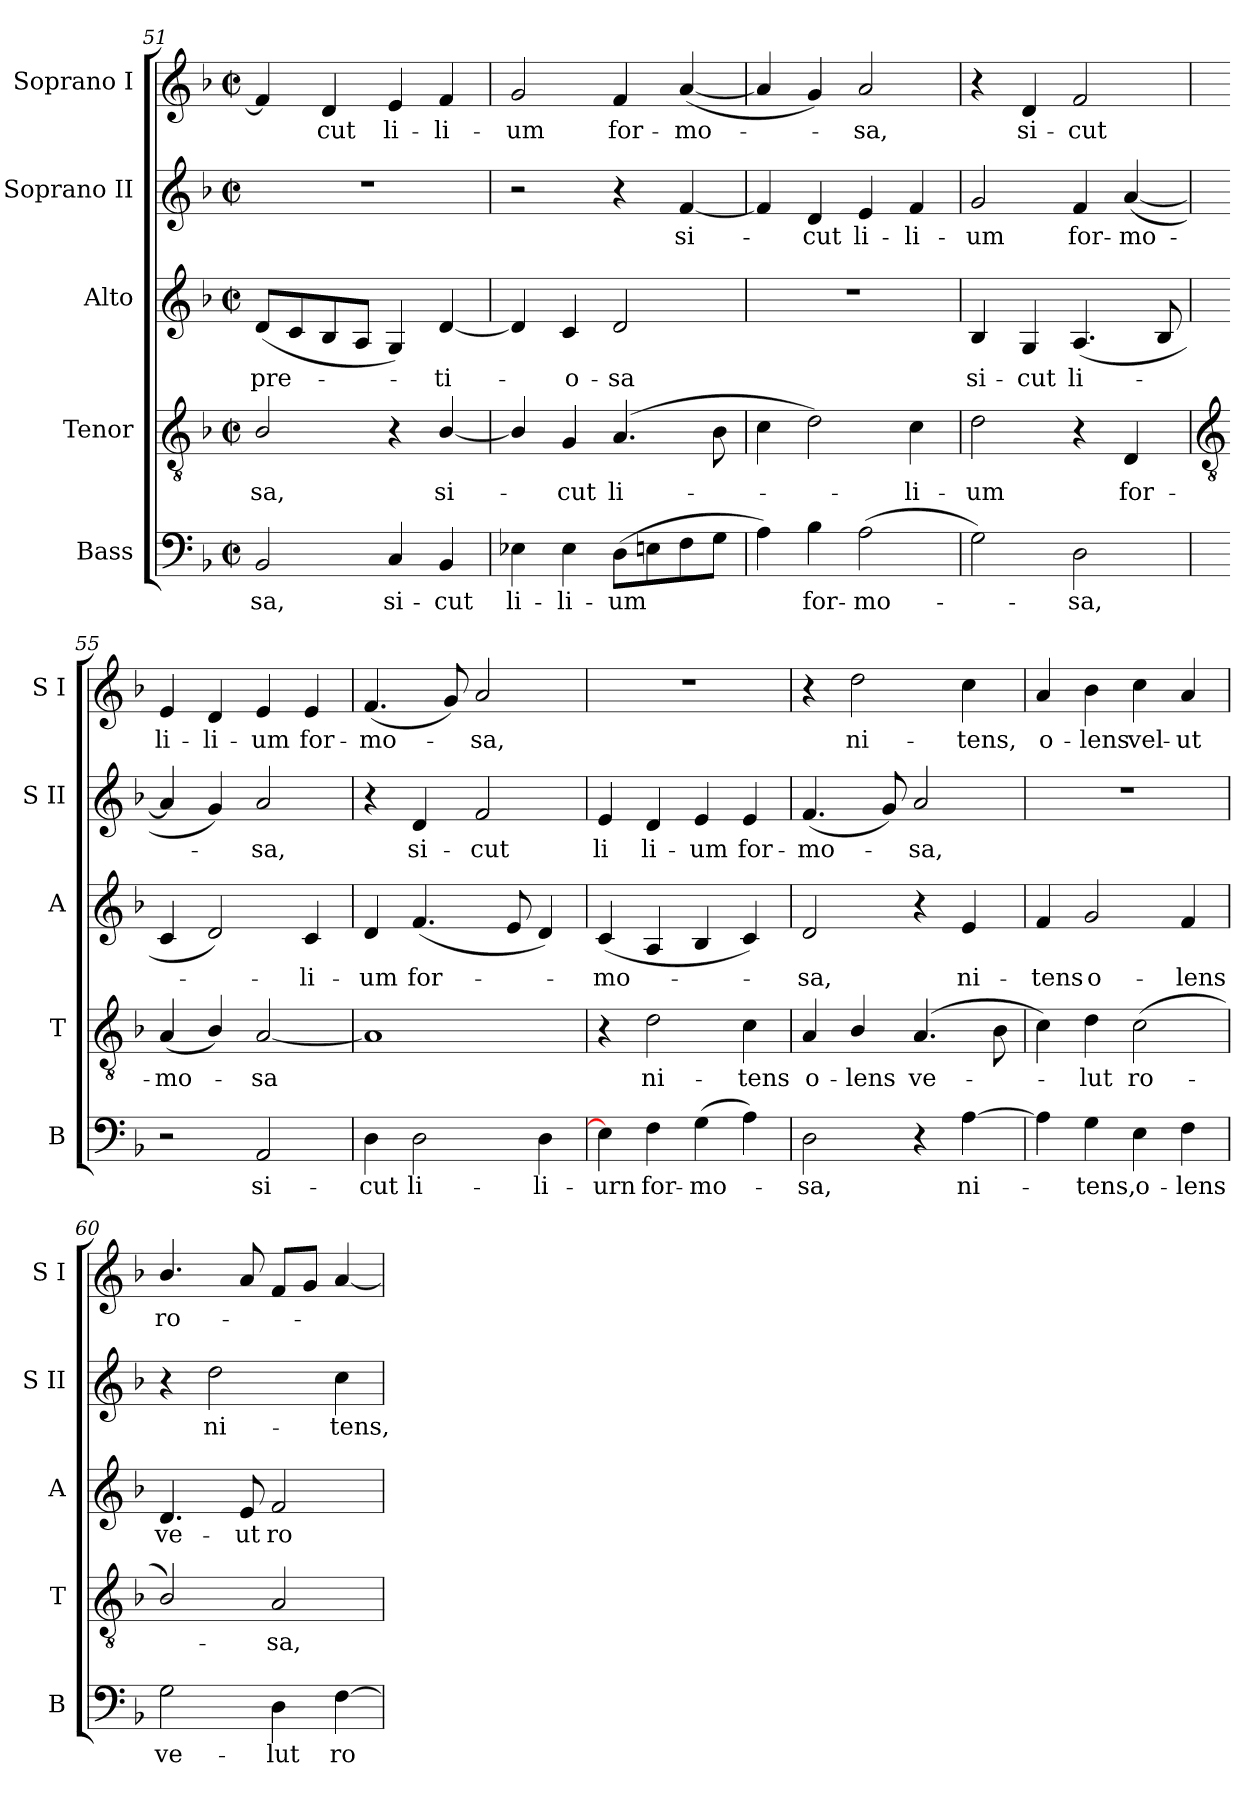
**kern	**text	**kern	**text	**kern	**text	**kern	**text	**kern	**text
*part5	*part5	*part4	*part4	*part3	*part3	*part2	*part2	*part1	*part1
*staff5	*staff5	*staff4	*staff4	*staff3	*staff3	*staff2	*staff2	*staff1	*staff1
*I"Bass	*	*I"Tenor	*	*I"Alto	*	*I"Soprano II	*	*I"Soprano I	*
*I'B	*	*I'T	*	*I'A	*	*I'S II	*	*I'S I	*
*clefF4	*	*clefGv2	*	*clefG2	*	*clefG2	*	*clefG2	*
*k[b-]	*	*k[b-]	*	*k[b-]	*	*k[b-]	*	*k[b-]	*
*F:	*	*F:	*	*F:	*	*F:	*	*F:	*
*M2/2	*	*M2/2	*	*M2/2	*	*M2/2	*	*M2/2	*
*met(c|)	*	*met(c|)	*	*met(c|)	*	*met(c|)	*	*met(c|)	*
=51	=51	=51	=51	=51	=51	=51	=51	=51	=51
!	!LO:LY:b	!	!LO:LY:b	!	!LO:LY:b	!	!	!	!
2BB-	-sa,	2B-/	sa,	(<8dL	pre-	1r	.	4f]	.
.	.	.	.	8c	.	.	.	.	.
!	!	!	!	!	!	!	!	!	!LO:LY:b
.	.	.	.	8B-	.	.	.	4d	cut
.	.	.	.	8AJ	.	.	.	.	.
!	!LO:LY:b	!	!	!	!	!	!	!	!LO:LY:b
4C	si-	4r	.	4G)	.	.	.	4e	li-
!	!LO:LY:b	!	!LO:LY:b	!	!LO:LY:b	!	!	!	!LO:LY:b
4BB-	-cut	[4B-/	si-	[4d	ti-	.	.	4f	-li-
=52	=52	=52	=52	=52	=52	=52	=52	=52	=52
!	!LO:LY:b	!	!	!	!	!	!	!	!LO:LY:b
4E-X	li-	4B-/]	.	4d]	.	2r	.	2g	-um
!	!LO:LY:b	!	!LO:LY:b	!	!LO:LY:b	!	!	!	!
4E-	-li-	4G	cut	4c	o-	.	.	.	.
!	!LO:LY:b	!	!LO:LY:b	!	!LO:LY:b	!	!	!	!LO:LY:b
(>8DL	-um	(>4.A	li-	2d	-sa	4r	.	4f	for-
8En	.	.	.	.	.	.	.	.	.
!	!	!	!	!	!	!	!LO:LY:b	!	!LO:LY:b
8F	.	.	.	.	.	[4f	si-	(<[4a	-mo-
8GJ	.	8B-	.	.	.	.	.	.	.
=53	=53	=53	=53	=53	=53	=53	=53	=53	=53
4A)	.	4c	.	1r	.	4f]	.	4a]	.
!	!LO:LY:b	!	!	!	!	!	!LO:LY:b	!	!
4B-	for-	2d)	.	.	.	4d	cut	4g)	.
!	!LO:LY:b	!	!	!	!	!	!LO:LY:b	!	!LO:LY:b
(>2A	-mo-	.	.	.	.	4e	li-	2a	sa,
!	!	!	!LO:LY:b	!	!	!	!LO:LY:b	!	!
.	.	4c	li-	.	.	4f	-li-	.	.
=54	=54	=54	=54	=54	=54	=54	=54	=54	=54
!	!	!	!LO:LY:b	!	!LO:LY:b	!	!LO:LY:b	!	!
2G)	.	2d	-um	4B-	si-	2g	-um	4r	.
!	!	!	!	!	!LO:LY:b	!	!	!	!LO:LY:b
.	.	.	.	4G	-cut	.	.	4d	si-
!	!LO:LY:b	!	!	!	!LO:LY:b	!	!LO:LY:b	!	!LO:LY:b
2D	sa,	4r	.	(<4.A	li-	4f	for-	2f	-cut
!	!	!	!LO:LY:b	!	!	!	!LO:LY:b	!	!
.	.	4D	for-	.	.	(<[4a	-mo-	.	.
.	.	.	.	8B-	.	.	.	.	.
!!LO:LB:g=z
=55	=55	=55	=55	=55	=55	=55	=55	=55	=55
*	*	*clefGv2	*	*	*	*	*	*	*
!	!	!	!LO:LY:b	!	!	!	!	!	!LO:LY:b
2r	.	(<4A	-mo-	4c	.	4a]	.	4e	li-
!	!	!	!	!	!	!	!	!	!LO:LY:b
.	.	4B-/)	.	2d)	.	4g)	.	4d	-li-
!	!LO:LY:b	!	!LO:LY:b	!	!	!	!LO:LY:b	!	!LO:LY:b
2AA	si-	[2A	sa	.	.	2a	sa,	4e	-um
!	!	!	!	!	!LO:LY:b	!	!	!	!LO:LY:b
.	.	.	.	4c	li-	.	.	4e	for-
=56	=56	=56	=56	=56	=56	=56	=56	=56	=56
!	!LO:LY:b	!	!	!	!LO:LY:b	!	!	!	!LO:LY:b
4D	-cut	1A]	.	4d	-um	4r	.	(<4.f	-mo-
!	!LO:LY:b	!	!	!	!LO:LY:b	!	!LO:LY:b	!	!
2D	li-	.	.	(<4.f	for-	4d	si-	.	.
.	.	.	.	.	.	.	.	8g)	.
!	!	!	!	!	!	!	!LO:LY:b	!	!LO:LY:b
.	.	.	.	.	.	2f	-cut	2a	sa,
.	.	.	.	8e	.	.	.	.	.
!	!LO:LY:b	!	!	!	!	!	!	!	!
4D	-li-	.	.	4d)	.	.	.	.	.
=57	=57	=57	=57	=57	=57	=57	=57	=57	=57
!	!LO:LY:b	!	!	!	!LO:LY:b	!	!LO:LY:b	!	!
4E]	-urn	4r	.	(<4c	mo-	4e	li	1r	.
!	!LO:LY:b	!	!LO:LY:b	!	!	!	!LO:LY:b	!	!
4F	for-	2d	ni-	4A	.	4d	li-	.	.
!	!LO:LY:b	!	!	!	!	!	!LO:LY:b	!	!
(>4G	-mo-	.	.	4B-	.	4e	-um	.	.
!	!	!	!LO:LY:b	!	!	!	!LO:LY:b	!	!
4A)	.	4c	-tens	4c)	.	4e	for-	.	.
=58	=58	=58	=58	=58	=58	=58	=58	=58	=58
!	!LO:LY:b	!	!LO:LY:b	!	!LO:LY:b	!	!LO:LY:b	!	!
2D	sa,	4A	o-	2d	sa,	(<4.f	-mo-	4r	.
!	!	!	!LO:LY:b	!	!	!	!	!	!LO:LY:b
.	.	4B-/	-lens	.	.	.	.	2dd	ni-
.	.	.	.	.	.	8g)	.	.	.
!	!	!	!LO:LY:b	!	!	!	!LO:LY:b	!	!
4r	.	(>4.A	ve-	4r	.	2a	sa,	.	.
!	!LO:LY:b	!	!	!	!LO:LY:b	!	!	!	!LO:LY:b
[4A	ni-	.	.	4e	ni-	.	.	4cc	-tens,
.	.	8B-	.	.	.	.	.	.	.
=59	=59	=59	=59	=59	=59	=59	=59	=59	=59
!	!	!	!	!	!LO:LY:b	!	!	!	!LO:LY:b
4A]	.	4c)	.	4f	-tens	1r	.	4a	o-
!	!LO:LY:b	!	!LO:LY:b	!	!LO:LY:b	!	!	!	!LO:LY:b
4G	tens,	4d	lut	2g	o-	.	.	4b-	-lens
!	!LO:LY:b	!	!LO:LY:b	!	!	!	!	!	!LO:LY:b
4E	o-	(<2c	ro-	.	.	.	.	4cc	vel-
!	!LO:LY:b	!	!	!	!LO:LY:b	!	!	!	!LO:LY:b
4F	-lens	.	.	4f	-lens	.	.	4a	-ut
=60	=60	=60	=60	=60	=60	=60	=60	=60	=60
!	!LO:LY:b	!	!	!	!LO:LY:b	!	!	!	!LO:LY:b
2G	ve-	2B-/)	.	4.d	ve-	4r	.	4.b-/	ro-
!	!	!	!	!	!	!	!LO:LY:b	!	!
.	.	.	.	.	.	2dd	ni-	.	.
!	!	!	!	!	!LO:LY:b	!	!	!	!
.	.	.	.	8e	-ut	.	.	8a	.
!	!LO:LY:b	!	!LO:LY:b	!	!LO:LY:b	!	!	!	!
4D	-lut	2A	sa,	2f	ro-	.	.	8fL	.
.	.	.	.	.	.	.	.	8gJ	.
!	!LO:LY:b	!	!	!	!	!	!LO:LY:b	!	!
[4F	ro-	.	.	.	.	4cc	-tens,	[4a	.
=	=	=	=	=	=	=	=	=	=
*-	*-	*-	*-	*-	*-	*-	*-	*-	*-
